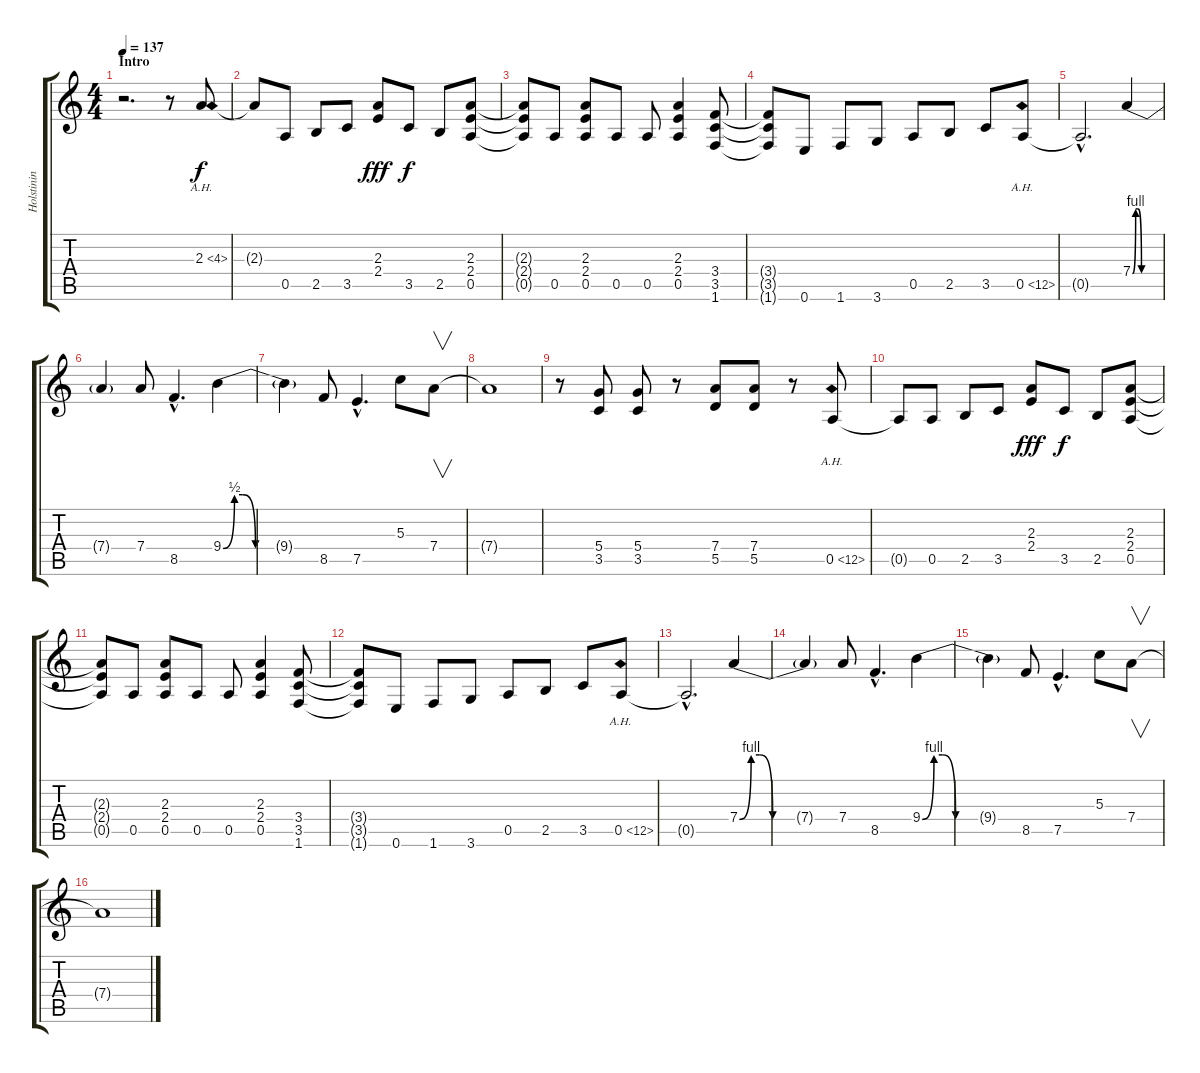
\track ("Holstinin" "Holstinin") {instrument overdrivenguitar}
\staff {score tabs}
\tuning (E4 B3 G3 D3 A2 E2) {hide}
\ts (4 4)
\section ("" "Intro")
\tempo 137
\clef g2
\ks c
r.2{d dy f instrument overdrivenguitar} r.8 2.3{ah 2}.8 |
2.3{t}.8 0.5.8 2.5.8 3.5.8 (2.3 2.4).8{dy fff} 3.5.8{dy f} 2.5.8 (2.3 2.4 0.5).8 |
(2.3{t} 2.4{t} 0.5{t}).8 0.5.8 (2.3 2.4 0.5).8 0.5.8 0.5.8 (2.3 2.4 0.5).4 (3.4 3.5 1.6).8 |
(3.4{t} 3.5{t} 1.6{t}).8 0.6.8 1.6.8 3.6.8 0.5.8 2.5.8 3.5.8 0.5{ah 12}.8 |
0.5{hac t}.2{d} 7.4{be (custom 0 0 7 4 12 4 20 0 45 0 60 0)}.4 |
7.4{t}.4 7.4.8 8.5{hac}.4{d} 9.4{be (custom 0 0 7 2 12 2 20 0 45 0 60 0)}.4 |
9.4{t}.4 8.5.8 7.5{hac}.4{d} 5.3.8 7.4.8{v} |
7.4{t}.1 |
r.8 (5.4 3.5).8 (5.4 3.5).8 r.8 (7.4 5.5).8 (7.4 5.5).8 r.8 0.5{ah 12}.8 |
0.5{t}.8 0.5.8 2.5.8 3.5.8 (2.3 2.4).8{dy fff} 3.5.8{dy f} 2.5.8 (2.3 2.4 0.5).8 |
(2.3{t} 2.4{t} 0.5{t}).8 0.5.8 (2.3 2.4 0.5).8 0.5.8 0.5.8 (2.3 2.4 0.5).4 (3.4 3.5 1.6).8 |
(3.4{t} 3.5{t} 1.6{t}).8 0.6.8 1.6.8 3.6.8 0.5.8 2.5.8 3.5.8 0.5{ah 12}.8 |
0.5{hac t}.2{d} 7.4{be (custom 0 0 7 4 12 4 20 0 45 0 60 0)}.4 |
7.4{t}.4 7.4.8 8.5{hac}.4{d} 9.4{be (custom 0 0 7 4 12 4 20 0 45 0 60 0)}.4 |
9.4{t}.4 8.5.8 7.5{hac}.4{d} 5.3.8 7.4.8{v} |
7.4{t}.1
